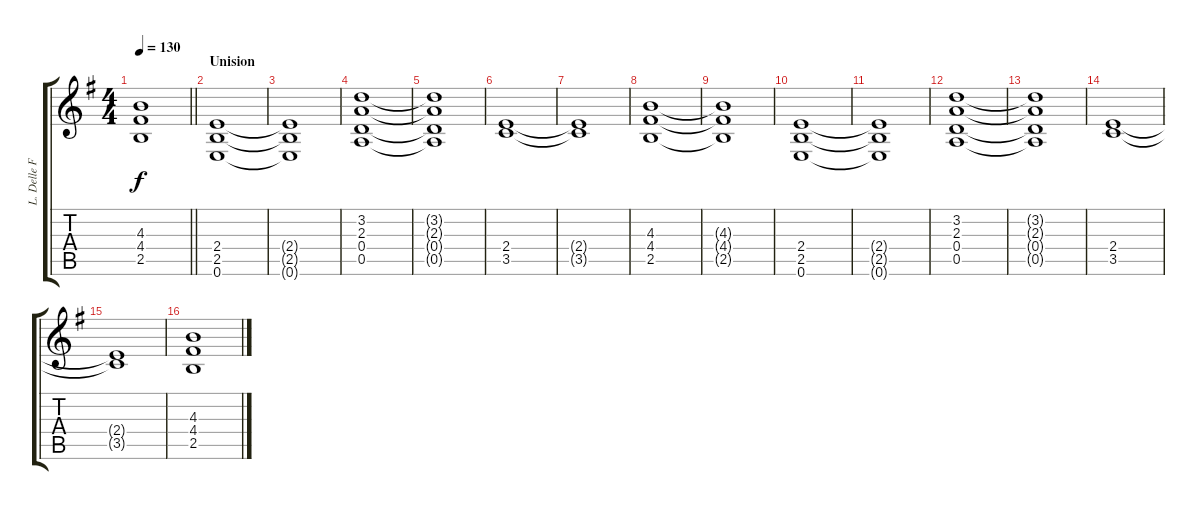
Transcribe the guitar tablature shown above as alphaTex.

\track ("L. Delle Fave (Dist. Guitar R)" "L. Delle F") {instrument overdrivenguitar}
\staff {score tabs}
\tuning (E4 B3 G3 D3 A2 E2) {hide}
\ts (4 4)
\tempo 130
\clef g2
\barLineRight lightlight
\ks eminor
(4.3{t} 4.4{t} 2.5{t}).1{dy f} |
\section ("" "Unision")
(2.4 2.5 0.6).1 |
(2.4{t} 2.5{t} 0.6{t}).1 |
(3.2 2.3 0.4 0.5).1 |
(3.2{t} 2.3{t} 0.4{t} 0.5{t}).1 |
(2.4 3.5).1 |
(2.4{t} 3.5{t}).1 |
(4.3 4.4 2.5).1 |
(4.3{t} 4.4{t} 2.5{t}).1 |
(2.4 2.5 0.6).1 |
(2.4{t} 2.5{t} 0.6{t}).1 |
(3.2 2.3 0.4 0.5).1 |
(3.2{t} 2.3{t} 0.4{t} 0.5{t}).1 |
(2.4 3.5).1 |
(2.4{t} 3.5{t}).1 |
(4.3 4.4 2.5).1
